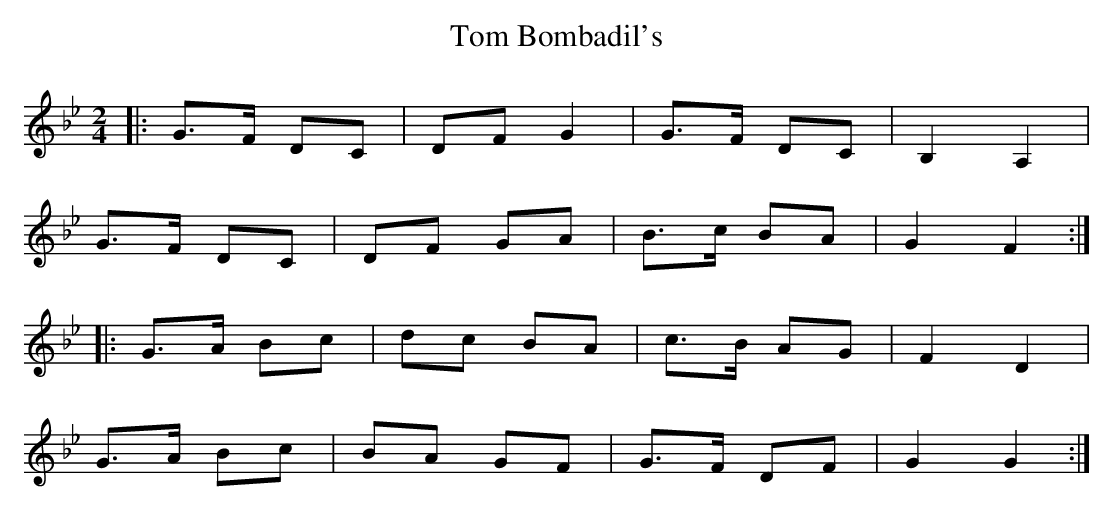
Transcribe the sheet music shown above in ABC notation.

X:1
T: Tom Bombadil's
M: 2/4
L: 1/8
K: Gmin
|:G>F DC|DF G2|G>F DC|B,2 A,2|
G>F DC|DF GA|B>c BA|G2 F2:|
|:G>A Bc|dc BA|c>B AG|F2 D2|
G>A Bc|BA GF|G>F DF|G2 G2:|
